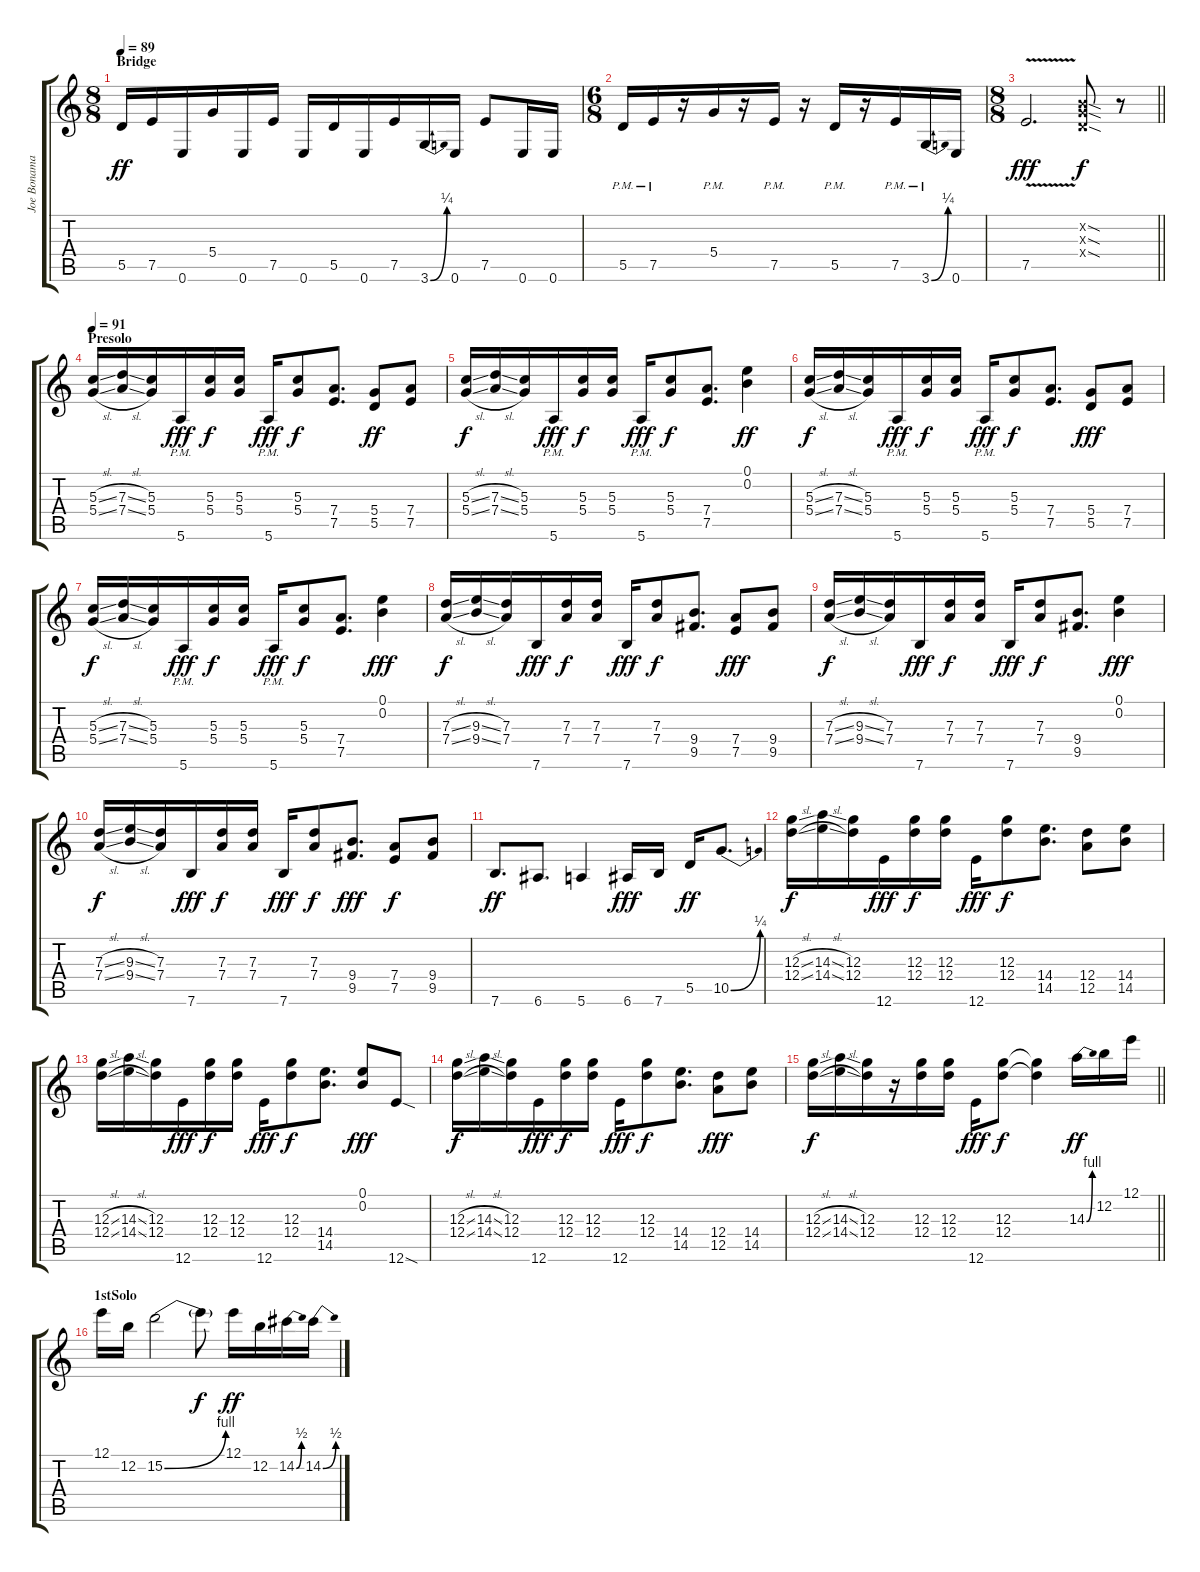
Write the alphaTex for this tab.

\track ("Joe Bonamassa Guitar" "Joe Bonama") {instrument overdrivenguitar}
\staff {score tabs}
\tuning (E4 B3 G3 D3 A2 E2) {hide}
\ts (8 8)
\section ("" "Bridge")
\tempo 89
\clef g2
\ks c
5.5.16{dy ff} 7.5.16 0.6.16 5.4.16 0.6.16 7.5.16 0.6.16 5.5.16 0.6.16 7.5.16 3.6{be (bend 0 0 60 1)}.16 0.6.16 7.5.8 0.6.16 0.6.16 |
\ts (6 8)
5.5{pm}.16 7.5{pm}.16 r.16 5.4{pm}.16 r.16 7.5{pm}.16 r.16 5.5{pm}.16 r.16 7.5{pm}.16 3.6{be (bend 0 0 60 1) pm}.16 0.6.16 |
\ts (8 8)
\barLineRight lightlight
7.5{v}.2{d dy fff} (0.2{sod x} 0.3{sod x} 0.4{sod x}).8{dy f} r.8 |
\section ("" "Presolo")
\tempo 91
(5.3{sl} 5.4{sl}).16 (7.3{sl} 7.4{sl}).16 (5.3 5.4).16 5.6{pm}.16{dy fff} (5.3 5.4).16{dy f} (5.3 5.4).16 5.6{pm}.16{dy fff} (5.3 5.4).8{dy f} (7.4 7.5).8{d} (5.4 5.5).8{dy ff} (7.4 7.5).8 |
(5.3{sl} 5.4{sl}).16{dy f} (7.3{sl} 7.4{sl}).16 (5.3 5.4).16 5.6{pm}.16{dy fff} (5.3 5.4).16{dy f} (5.3 5.4).16 5.6{pm}.16{dy fff} (5.3 5.4).8{dy f} (7.4 7.5).8{d} (0.1 0.2).4{dy ff} |
(5.3{sl} 5.4{sl}).16{dy f} (7.3{sl} 7.4{sl}).16 (5.3 5.4).16 5.6{pm}.16{dy fff} (5.3 5.4).16{dy f} (5.3 5.4).16 5.6{pm}.16{dy fff} (5.3 5.4).8{dy f} (7.4 7.5).8{d} (5.4 5.5).8{dy fff} (7.4 7.5).8 |
(5.3{sl} 5.4{sl}).16{dy f} (7.3{sl} 7.4{sl}).16 (5.3 5.4).16 5.6{pm}.16{dy fff} (5.3 5.4).16{dy f} (5.3 5.4).16 5.6{pm}.16{dy fff} (5.3 5.4).8{dy f} (7.4 7.5).8{d} (0.1 0.2).4{dy fff} |
(7.3{sl} 7.4{sl}).16{dy f} (9.3{sl} 9.4{sl}).16 (7.3 7.4).16 7.6.16{dy fff} (7.3 7.4).16{dy f} (7.3 7.4).16 7.6.16{dy fff} (7.3 7.4).8{dy f} (9.4 9.5).8{d} (7.4 7.5).8{dy fff} (9.4 9.5).8 |
(7.3{sl} 7.4{sl}).16{dy f} (9.3{sl} 9.4{sl}).16 (7.3 7.4).16 7.6.16{dy fff} (7.3 7.4).16{dy f} (7.3 7.4).16 7.6.16{dy fff} (7.3 7.4).8{dy f} (9.4 9.5).8{d} (0.1 0.2).4{dy fff} |
(7.3{sl} 7.4{sl}).16{dy f} (9.3{sl} 9.4{sl}).16 (7.3 7.4).16 7.6.16{dy fff} (7.3 7.4).16{dy f} (7.3 7.4).16 7.6.16{dy fff} (7.3 7.4).8{dy f} (9.4 9.5).8{d dy fff} (7.4 7.5).8{dy f} (9.4 9.5).8 |
7.6.8{d dy ff} 6.6.8{d} 5.6.4 6.6.16{dy fff} 7.6.16 5.5.16{dy ff} 10.5{be (bend 0 0 60 1)}.8{d} |
(12.3{sl} 12.4{sl}).16{dy f} (14.3{sl} 14.4{sl}).16 (12.3 12.4).16 12.6.16{dy fff} (12.3 12.4).16{dy f} (12.3 12.4).16 12.6.16{dy fff} (12.3 12.4).8{dy f} (14.4 14.5).8{d} (12.4 12.5).8 (14.4 14.5).8 |
(12.3{sl} 12.4{sl}).16 (14.3{sl} 14.4{sl}).16 (12.3 12.4).16 12.6.16{dy fff} (12.3 12.4).16{dy f} (12.3 12.4).16 12.6.16{dy fff} (12.3 12.4).8{dy f} (14.4 14.5).8{d} (0.1 0.2).8{dy fff} 12.6{sod}.8 |
(12.3{sl} 12.4{sl}).16{dy f} (14.3{sl} 14.4{sl}).16 (12.3 12.4).16 12.6.16{dy fff} (12.3 12.4).16{dy f} (12.3 12.4).16 12.6.16{dy fff} (12.3 12.4).8{dy f} (14.4 14.5).8{d} (12.4 12.5).8{dy fff} (14.4 14.5).8 |
\barLineRight lightlight
(12.3{sl} 12.4{sl}).16{dy f} (14.3{sl} 14.4{sl}).16 (12.3 12.4).16 r.16 (12.3 12.4).16 (12.3 12.4).16 12.6.16{dy fff} (12.3 12.4).8{dy f} (12.3{t} 12.4{t}).4 14.3{be (bend 0 0 60 4)}.16{dy ff volume 16 instrument overdrivenguitar} 12.2.16 12.1.16 |
\section ("" "1stSolo")
12.1.16 12.2.16 15.2{be (bend 0 0 60 4)}.2 15.2{t}.8{dy f} 12.1.16{dy ff} 12.2.16 14.2{be (bend 0 0 60 2)}.16 14.2{be (bend 0 0 60 2)}.16
